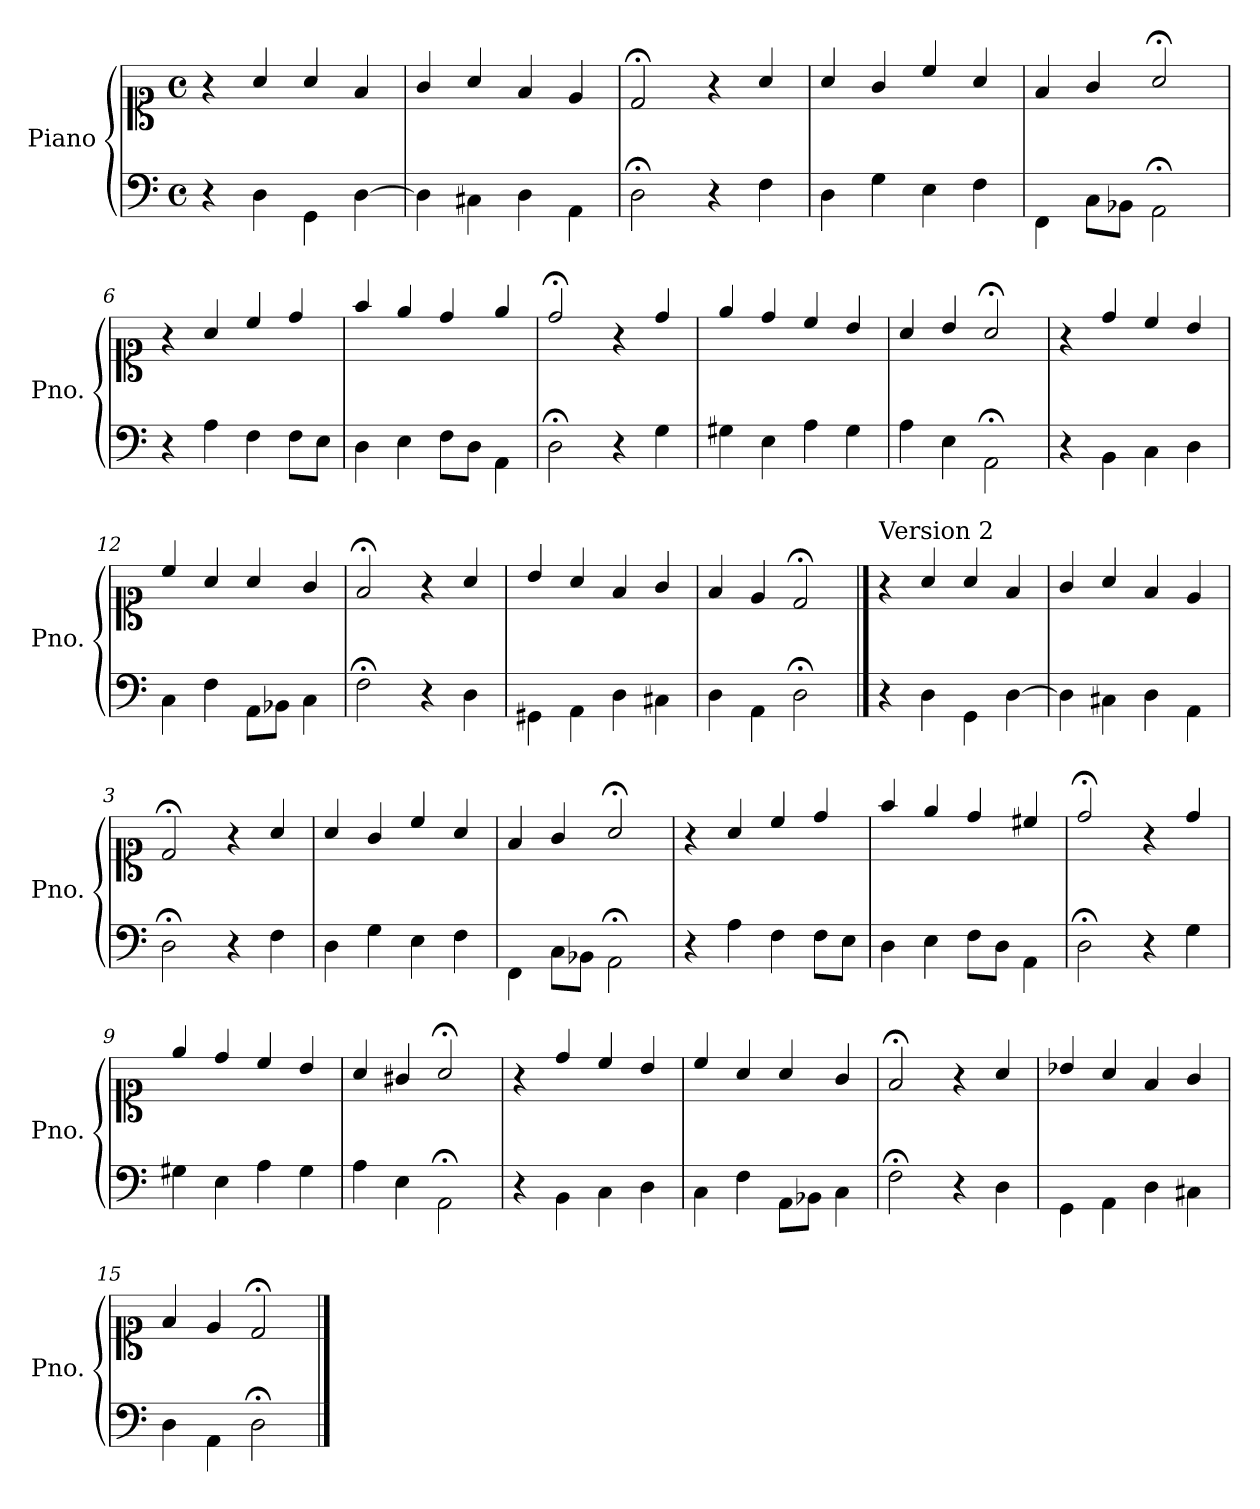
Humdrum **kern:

**kern	**kern
*part1	*part1
*staff2	*staff1
*I"Piano	*
*I'Pno.	*
*clefF4	*clefC1
*k[]	*k[]
*M4/4	*M4/4
*met(c)	*met(c)
=1	=1
4r	4r
4D\	4a/
4GG\	4a/
[4D\	4f/
=2	=2
4D\]	4g/
4C#X\	4a/
4D\	4f/
4AA\	4e/
=3	=3
2D;\	2d;</
4r	4r
4F\	4a/
=4	=4
4D\	4a/
4G\	4g/
4E\	4cc/
4F\	4a/
=5	=5
4FF\	4f/
8C\L	4g/
8BB-X\J	.
2AA;\	2a;</
=6	=6
4r	4r
4A\	4a/
4F\	4cc/
8F\L	4dd/
8E\J	.
=7	=7
4D\	4ff/
4E\	4ee/
8F\L	4dd/
8D\J	.
4AA\	4ee/
=8	=8
2D;\	2dd;</
4r	4r
4G\	4dd/
!!LO:LB:g=z
=9	=9
4G#X\	4ee/
4E\	4dd/
4A\	4cc/
4G#\	4b/
=10	=10
4A\	4a/
4E\	4b/
2AA;\	2a;</
=11	=11
4r	4r
4BB\	4dd/
4C\	4cc/
4D\	4b/
=12	=12
4C\	4cc/
4F\	4a/
8AA\L	4a/
8BB-X\J	.
4C\	4g/
=13	=13
2F;\	2f;</
4r	4r
4D\	4a/
=14	=14
4GG#X\	4b/
4AA\	4a/
4D\	4f/
4C#X\	4g/
=15	=15
4D\	4f/
4AA\	4e/
2D;\	2d;</
!!LO:LB:g=z
==1	==1
!	!LO:TX:a:t=Version 2
4r	4r
4D\	4a/
4GG\	4a/
[4D\	4f/
=2	=2
4D\]	4g/
4C#X\	4a/
4D\	4f/
4AA\	4e/
=3	=3
2D;\	2d;</
4r	4r
4F\	4a/
=4	=4
4D\	4a/
4G\	4g/
4E\	4cc/
4F\	4a/
=5	=5
4FF\	4f/
8C\L	4g/
8BB-X\J	.
2AA;\	2a;</
=6	=6
4r	4r
4A\	4a/
4F\	4cc/
8F\L	4dd/
8E\J	.
=7	=7
4D\	4ff/
4E\	4ee/
8F\L	4dd/
8D\J	.
4AA\	4cc#X/
=8	=8
2D;\	2dd;</
4r	4r
4G\	4dd/
!!LO:LB:g=z
=9	=9
4G#X\	4ee/
4E\	4dd/
4A\	4cc/
4G#\	4b/
=10	=10
4A\	4a/
4E\	4g#X/
2AA;\	2a;</
=11	=11
4r	4r
4BB\	4dd/
4C\	4cc/
4D\	4b/
=12	=12
4C\	4cc/
4F\	4a/
8AA\L	4a/
8BB-X\J	.
4C\	4g/
=13	=13
2F;\	2f;</
4r	4r
4D\	4a/
=14	=14
4GG\	4b-X/
4AA\	4a/
4D\	4f/
4C#X\	4g/
=15	=15
4D\	4f/
4AA\	4e/
2D;\	2d;</
==	==
*-	*-
